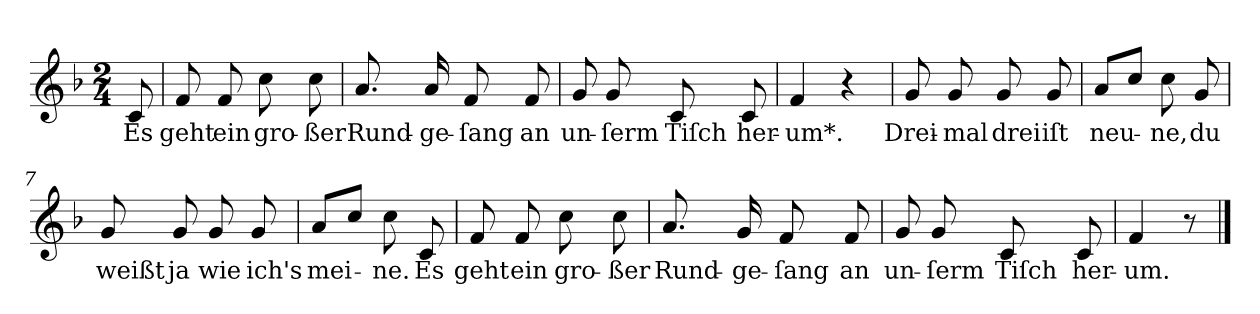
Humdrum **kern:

**kern	**text
*part1	*part1
*staff1	*staff1
*clefG2	*
*k[b-]	*
*F:	*
*M2/4	*
=	=
8c	Es
=1	=1
8f	geht
8f	ein
8cc	gro-
8cc	-ßer
=2	=2
8.a	Rund-
16a	-ge-
8f	-ſang
8f	an
=3	=3
8g	un-
8g	-ſerm
8c	Tiſch
8c	her-
=4	=4
4f	-um*.
4r	.
=5	=5
8g	Drei-
8g	-mal
8g	drei
8g	iſt
=6	=6
8a/L	neu-
8ccJ	.
8cc	-ne,
8g	du
=7	=7
8g	weißt
8g	ja
8g	wie
8g	ich's
=8	=8
8a/L	mei-
8ccJ	.
8cc	-ne.
8c	Es
=9	=9
8f	geht
8f	ein
8cc	gro-
8cc	-ßer
=10	=10
8.a	Rund-
16g	-ge-
8f	-ſang
8f	an
=11	=11
8g	un-
8g	-ſerm
8c	Tiſch
8c	her-
=12	=12
4f	-um.
8r	.
==	==
*-	*-
